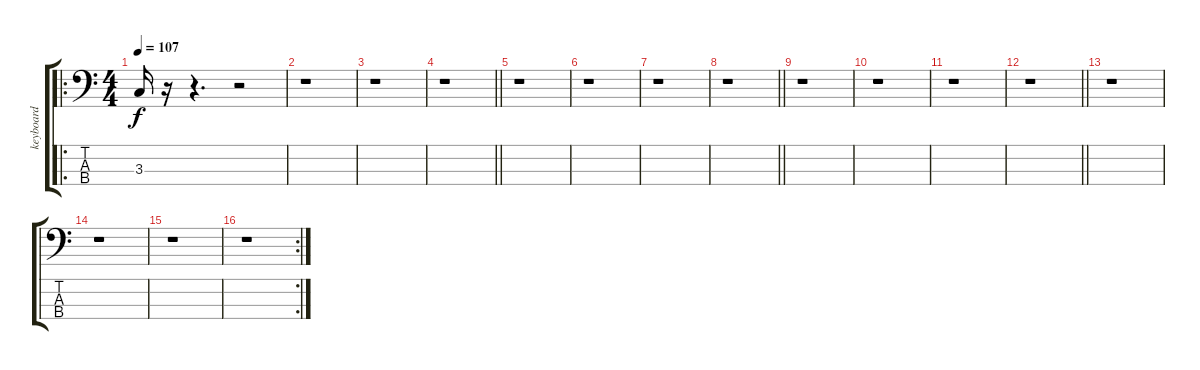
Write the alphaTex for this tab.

\track ("keyboard" "keyboard") {instrument synthbass2}
\staff {score tabs}
\tuning (G2 D2 A1 E1) {hide}
\ro
\ts (4 4)
\tempo 107
\clef f4
\ks c
3.3.16{dy f} r.16 r.4{d} r.2 |
r.1 |
r.1 |
\barLineRight lightlight
r.1 |
r.1 |
r.1 |
r.1 |
\barLineRight lightlight
r.1 |
r.1 |
r.1 |
r.1 |
\barLineRight lightlight
r.1 |
r.1 |
r.1 |
r.1 |
\rc 2
r.1
